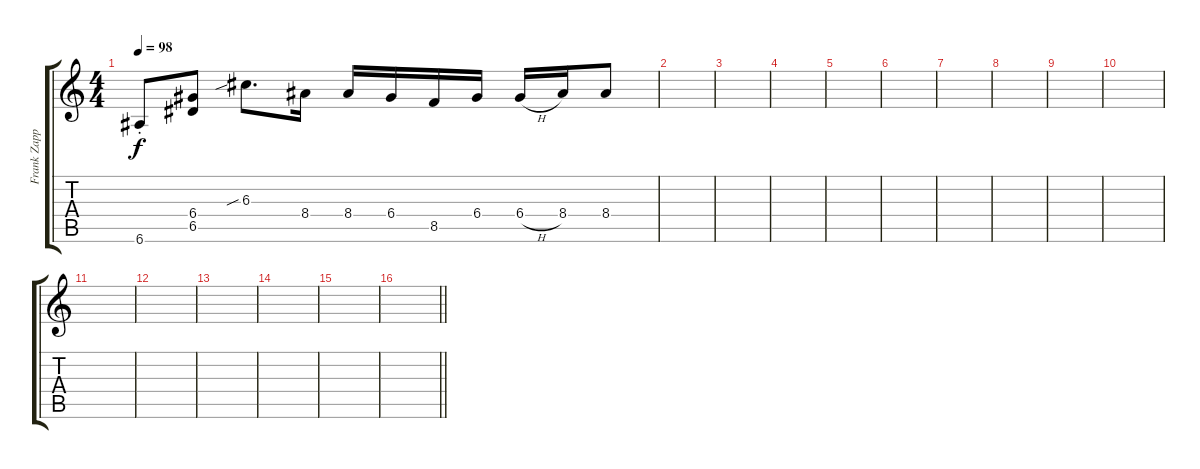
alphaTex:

\track ("Frank Zappa" "Frank Zapp") {instrument overdrivenguitar}
\staff {score tabs}
\tuning (E4 B3 G3 D3 A2 E2) {hide}
\ts (4 4)
\tempo 98
\clef g2
\ks c
6.6{st}.8{dy f} (6.4 6.5).8 6.3{sib}.8{d} 8.4.16 8.4.16 6.4.16 8.5.16 6.4.16 6.4{h}.16 8.4.16 8.4.8 |
|
|
|
|
|
|
|
|
|
|
|
|
|
|
\barLineRight lightlight
